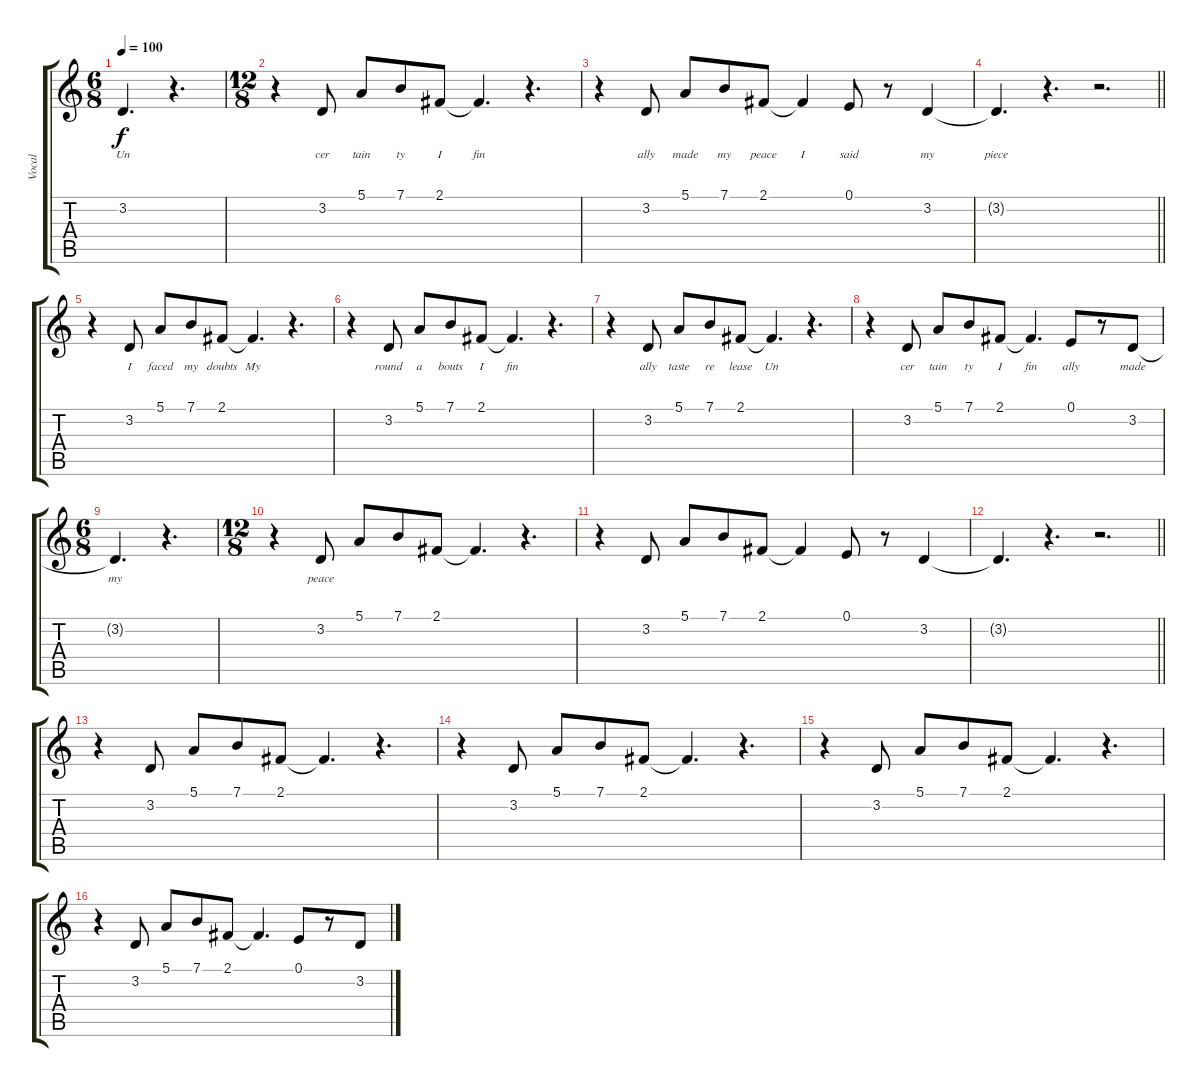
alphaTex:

\track ("Vocal" "Vocal") {instrument acousticgrandpiano}
\staff {score tabs}
\tuning (E4 B3 G3 D3 A2 E2) {hide}
\ts (6 8)
\tempo 100
\clef g2
\ks c
3.2{t}.4{d lyrics (0 "Un") lyrics (1 "") lyrics (2 "") lyrics (3 "") lyrics (4 "") dy f} r.4{d} |
\ts (12 8)
r.4 3.2.8{lyrics (0 "cer") lyrics (1 "") lyrics (2 "") lyrics (3 "") lyrics (4 "")} 5.1.8{lyrics (0 "tain") lyrics (1 "") lyrics (2 "") lyrics (3 "") lyrics (4 "")} 7.1.8{lyrics (0 "ty") lyrics (1 "") lyrics (2 "") lyrics (3 "") lyrics (4 "")} 2.1.8{lyrics (0 "I") lyrics (1 "") lyrics (2 "") lyrics (3 "") lyrics (4 "")} 2.1{t}.4{d lyrics (0 "fin") lyrics (1 "") lyrics (2 "") lyrics (3 "") lyrics (4 "")} r.4{d} |
r.4 3.2.8{lyrics (0 "ally") lyrics (1 "") lyrics (2 "") lyrics (3 "") lyrics (4 "")} 5.1.8{lyrics (0 "made") lyrics (1 "") lyrics (2 "") lyrics (3 "") lyrics (4 "")} 7.1.8{lyrics (0 "my") lyrics (1 "") lyrics (2 "") lyrics (3 "") lyrics (4 "")} 2.1.8{lyrics (0 "peace") lyrics (1 "") lyrics (2 "") lyrics (3 "") lyrics (4 "")} 2.1{t}.4{lyrics (0 "I") lyrics (1 "") lyrics (2 "") lyrics (3 "") lyrics (4 "")} 0.1.8{lyrics (0 "said") lyrics (1 "") lyrics (2 "") lyrics (3 "") lyrics (4 "")} r.8 3.2.4{lyrics (0 "my") lyrics (1 "") lyrics (2 "") lyrics (3 "") lyrics (4 "")} |
\barLineRight lightlight
3.2{t}.4{d lyrics (0 "piece") lyrics (1 "") lyrics (2 "") lyrics (3 "") lyrics (4 "")} r.4{d} r.2{d} |
r.4 3.2.8{lyrics (0 "I") lyrics (1 "") lyrics (2 "") lyrics (3 "") lyrics (4 "")} 5.1.8{lyrics (0 "faced") lyrics (1 "") lyrics (2 "") lyrics (3 "") lyrics (4 "")} 7.1.8{lyrics (0 "my") lyrics (1 "") lyrics (2 "") lyrics (3 "") lyrics (4 "")} 2.1.8{lyrics (0 "doubts") lyrics (1 "") lyrics (2 "") lyrics (3 "") lyrics (4 "")} 2.1{t}.4{d lyrics (0 "My") lyrics (1 "") lyrics (2 "") lyrics (3 "") lyrics (4 "")} r.4{d} |
r.4 3.2.8{lyrics (0 "round") lyrics (1 "") lyrics (2 "") lyrics (3 "") lyrics (4 "")} 5.1.8{lyrics (0 "a") lyrics (1 "") lyrics (2 "") lyrics (3 "") lyrics (4 "")} 7.1.8{lyrics (0 "bouts") lyrics (1 "") lyrics (2 "") lyrics (3 "") lyrics (4 "")} 2.1.8{lyrics (0 "I") lyrics (1 "") lyrics (2 "") lyrics (3 "") lyrics (4 "")} 2.1{t}.4{d lyrics (0 "fin") lyrics (1 "") lyrics (2 "") lyrics (3 "") lyrics (4 "")} r.4{d} |
r.4 3.2.8{lyrics (0 "ally") lyrics (1 "") lyrics (2 "") lyrics (3 "") lyrics (4 "")} 5.1.8{lyrics (0 "taste") lyrics (1 "") lyrics (2 "") lyrics (3 "") lyrics (4 "")} 7.1.8{lyrics (0 "re") lyrics (1 "") lyrics (2 "") lyrics (3 "") lyrics (4 "")} 2.1.8{lyrics (0 "lease") lyrics (1 "") lyrics (2 "") lyrics (3 "") lyrics (4 "")} 2.1{t}.4{d lyrics (0 "Un") lyrics (1 "") lyrics (2 "") lyrics (3 "") lyrics (4 "")} r.4{d} |
r.4 3.2.8{lyrics (0 "cer") lyrics (1 "") lyrics (2 "") lyrics (3 "") lyrics (4 "")} 5.1.8{lyrics (0 "tain") lyrics (1 "") lyrics (2 "") lyrics (3 "") lyrics (4 "")} 7.1.8{lyrics (0 "ty") lyrics (1 "") lyrics (2 "") lyrics (3 "") lyrics (4 "")} 2.1.8{lyrics (0 "I") lyrics (1 "") lyrics (2 "") lyrics (3 "") lyrics (4 "")} 2.1{t}.4{d lyrics (0 "fin") lyrics (1 "") lyrics (2 "") lyrics (3 "") lyrics (4 "")} 0.1.8{lyrics (0 "ally") lyrics (1 "") lyrics (2 "") lyrics (3 "") lyrics (4 "")} r.8 3.2.8{lyrics (0 "made") lyrics (1 "") lyrics (2 "") lyrics (3 "") lyrics (4 "")} |
\ts (6 8)
3.2{t}.4{d lyrics (0 "my") lyrics (1 "") lyrics (2 "") lyrics (3 "") lyrics (4 "")} r.4{d} |
\ts (12 8)
r.4 3.2.8{lyrics (0 "peace") lyrics (1 "") lyrics (2 "") lyrics (3 "") lyrics (4 "")} 5.1.8 7.1.8 2.1.8 2.1{t}.4{d} r.4{d} |
r.4 3.2.8 5.1.8 7.1.8 2.1.8 2.1{t}.4 0.1.8 r.8 3.2.4 |
\barLineRight lightlight
3.2{t}.4{d} r.4{d} r.2{d} |
r.4 3.2.8 5.1.8 7.1.8 2.1.8 2.1{t}.4{d} r.4{d} |
r.4 3.2.8 5.1.8 7.1.8 2.1.8 2.1{t}.4{d} r.4{d} |
r.4 3.2.8 5.1.8 7.1.8 2.1.8 2.1{t}.4{d} r.4{d} |
r.4 3.2.8 5.1.8 7.1.8 2.1.8 2.1{t}.4{d} 0.1.8 r.8 3.2.8
